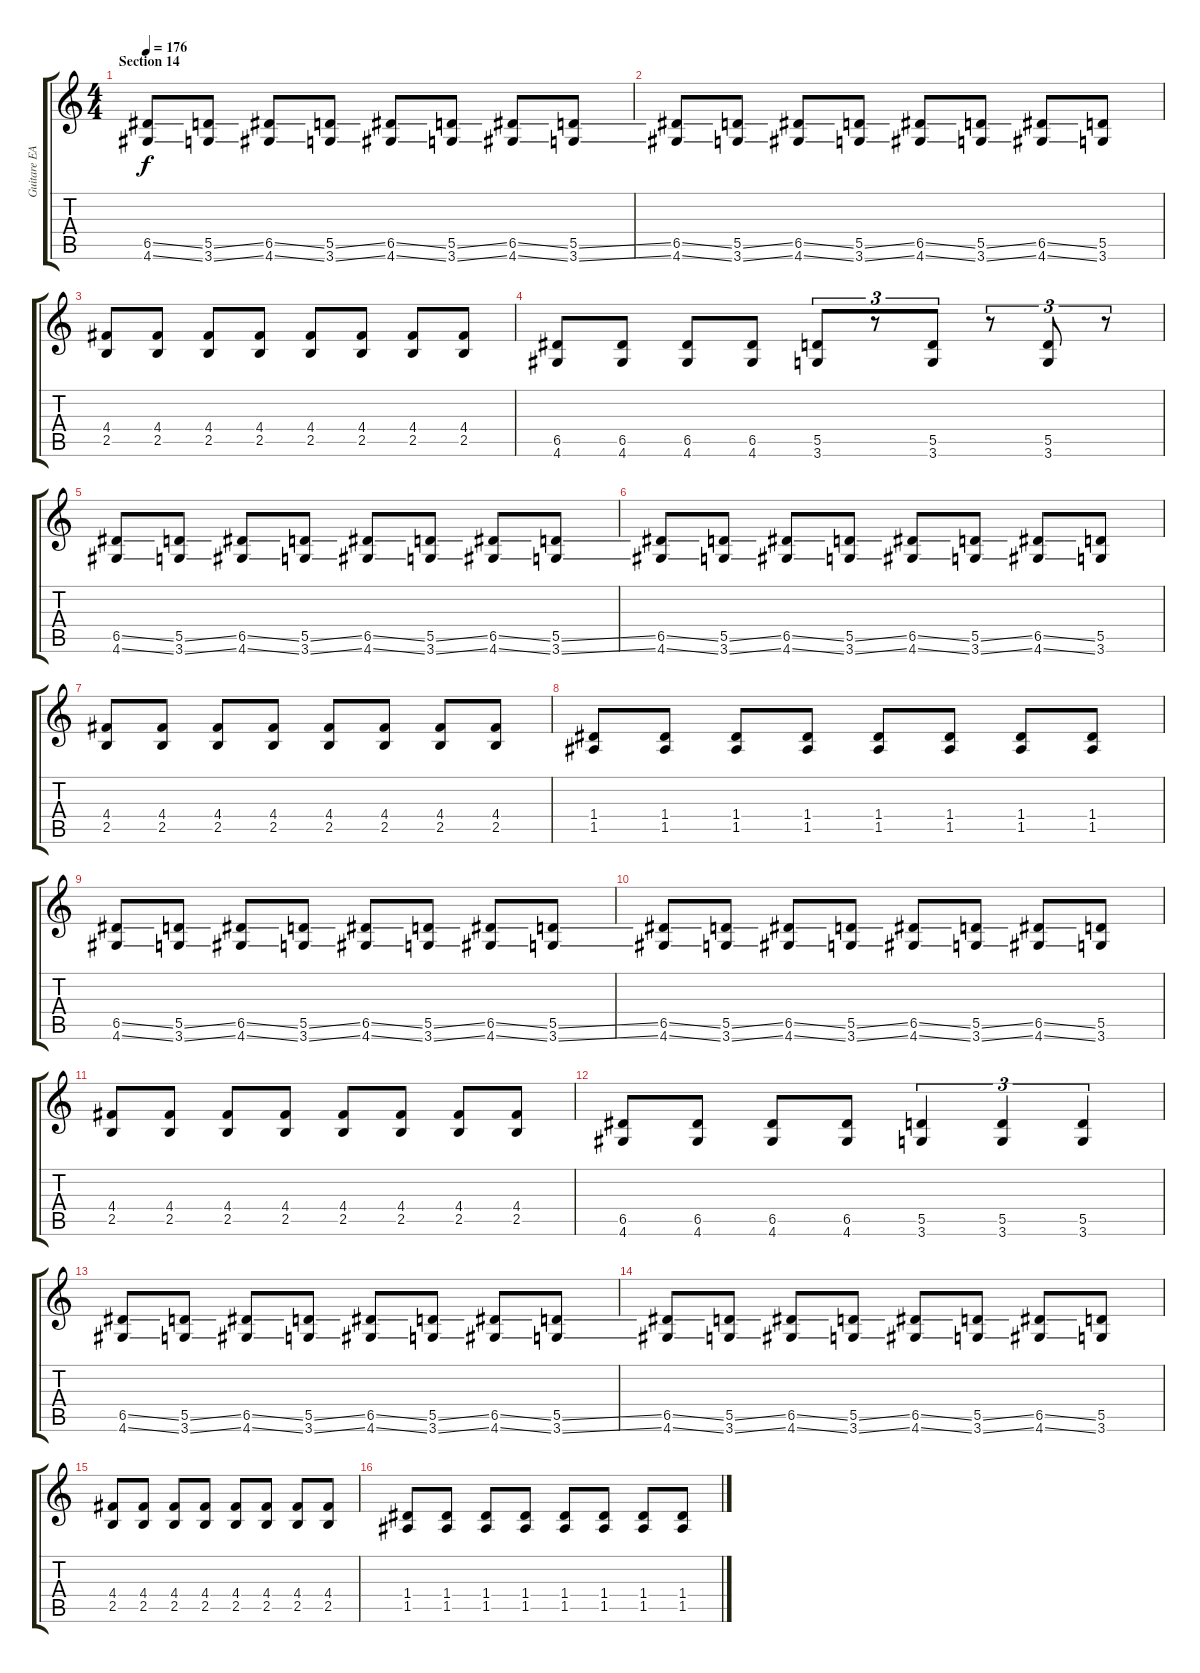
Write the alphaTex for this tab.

\track ("Guitare EADGBE" "Guitare EA") {instrument distortionguitar}
\staff {score tabs}
\tuning (E4 B3 G3 D3 A2 E2) {hide}
\ts (4 4)
\section ("" "Section 14")
\tempo 176
\clef g2
\ks c
(6.5{ss} 4.6{ss}).8{dy f} (5.5{ss} 3.6{ss}).8 (6.5{ss} 4.6{ss}).8 (5.5{ss} 3.6{ss}).8 (6.5{ss} 4.6{ss}).8 (5.5{ss} 3.6{ss}).8 (6.5{ss} 4.6{ss}).8 (5.5{ss} 3.6{ss}).8 |
(6.5{ss} 4.6{ss}).8 (5.5{ss} 3.6{ss}).8 (6.5{ss} 4.6{ss}).8 (5.5{ss} 3.6{ss}).8 (6.5{ss} 4.6{ss}).8 (5.5{ss} 3.6{ss}).8 (6.5{ss} 4.6{ss}).8 (5.5 3.6).8 |
(4.4 2.5).8 (4.4 2.5).8 (4.4 2.5).8 (4.4 2.5).8 (4.4 2.5).8 (4.4 2.5).8 (4.4 2.5).8 (4.4 2.5).8 |
(6.5 4.6).8 (6.5 4.6).8 (6.5 4.6).8 (6.5 4.6).8 (5.5 3.6).8{tu (3 2)} r.8{tu (3 2)} (5.5 3.6).8{tu (3 2)} r.8{tu (3 2)} (5.5 3.6).8{tu (3 2)} r.8{tu (3 2)} |
(6.5{ss} 4.6{ss}).8 (5.5{ss} 3.6{ss}).8 (6.5{ss} 4.6{ss}).8 (5.5{ss} 3.6{ss}).8 (6.5{ss} 4.6{ss}).8 (5.5{ss} 3.6{ss}).8 (6.5{ss} 4.6{ss}).8 (5.5{ss} 3.6{ss}).8 |
(6.5{ss} 4.6{ss}).8 (5.5{ss} 3.6{ss}).8 (6.5{ss} 4.6{ss}).8 (5.5{ss} 3.6{ss}).8 (6.5{ss} 4.6{ss}).8 (5.5{ss} 3.6{ss}).8 (6.5{ss} 4.6{ss}).8 (5.5 3.6).8 |
(4.4 2.5).8 (4.4 2.5).8 (4.4 2.5).8 (4.4 2.5).8 (4.4 2.5).8 (4.4 2.5).8 (4.4 2.5).8 (4.4 2.5).8 |
(1.4 1.5).8 (1.4 1.5).8 (1.4 1.5).8 (1.4 1.5).8 (1.4 1.5).8 (1.4 1.5).8 (1.4 1.5).8 (1.4 1.5).8 |
(6.5{ss} 4.6{ss}).8 (5.5{ss} 3.6{ss}).8 (6.5{ss} 4.6{ss}).8 (5.5{ss} 3.6{ss}).8 (6.5{ss} 4.6{ss}).8 (5.5{ss} 3.6{ss}).8 (6.5{ss} 4.6{ss}).8 (5.5{ss} 3.6{ss}).8 |
(6.5{ss} 4.6{ss}).8 (5.5{ss} 3.6{ss}).8 (6.5{ss} 4.6{ss}).8 (5.5{ss} 3.6{ss}).8 (6.5{ss} 4.6{ss}).8 (5.5{ss} 3.6{ss}).8 (6.5{ss} 4.6{ss}).8 (5.5 3.6).8 |
(4.4 2.5).8 (4.4 2.5).8 (4.4 2.5).8 (4.4 2.5).8 (4.4 2.5).8 (4.4 2.5).8 (4.4 2.5).8 (4.4 2.5).8 |
(6.5 4.6).8 (6.5 4.6).8 (6.5 4.6).8 (6.5 4.6).8 (5.5 3.6).4{tu (3 2)} (5.5 3.6).4{tu (3 2)} (5.5 3.6).4{tu (3 2)} |
(6.5{ss} 4.6{ss}).8 (5.5{ss} 3.6{ss}).8 (6.5{ss} 4.6{ss}).8 (5.5{ss} 3.6{ss}).8 (6.5{ss} 4.6{ss}).8 (5.5{ss} 3.6{ss}).8 (6.5{ss} 4.6{ss}).8 (5.5{ss} 3.6{ss}).8 |
(6.5{ss} 4.6{ss}).8 (5.5{ss} 3.6{ss}).8 (6.5{ss} 4.6{ss}).8 (5.5{ss} 3.6{ss}).8 (6.5{ss} 4.6{ss}).8 (5.5{ss} 3.6{ss}).8 (6.5{ss} 4.6{ss}).8 (5.5 3.6).8 |
(4.4 2.5).8 (4.4 2.5).8 (4.4 2.5).8 (4.4 2.5).8 (4.4 2.5).8 (4.4 2.5).8 (4.4 2.5).8 (4.4 2.5).8 |
(1.4 1.5).8 (1.4 1.5).8 (1.4 1.5).8 (1.4 1.5).8 (1.4 1.5).8 (1.4 1.5).8 (1.4 1.5).8 (1.4 1.5).8
